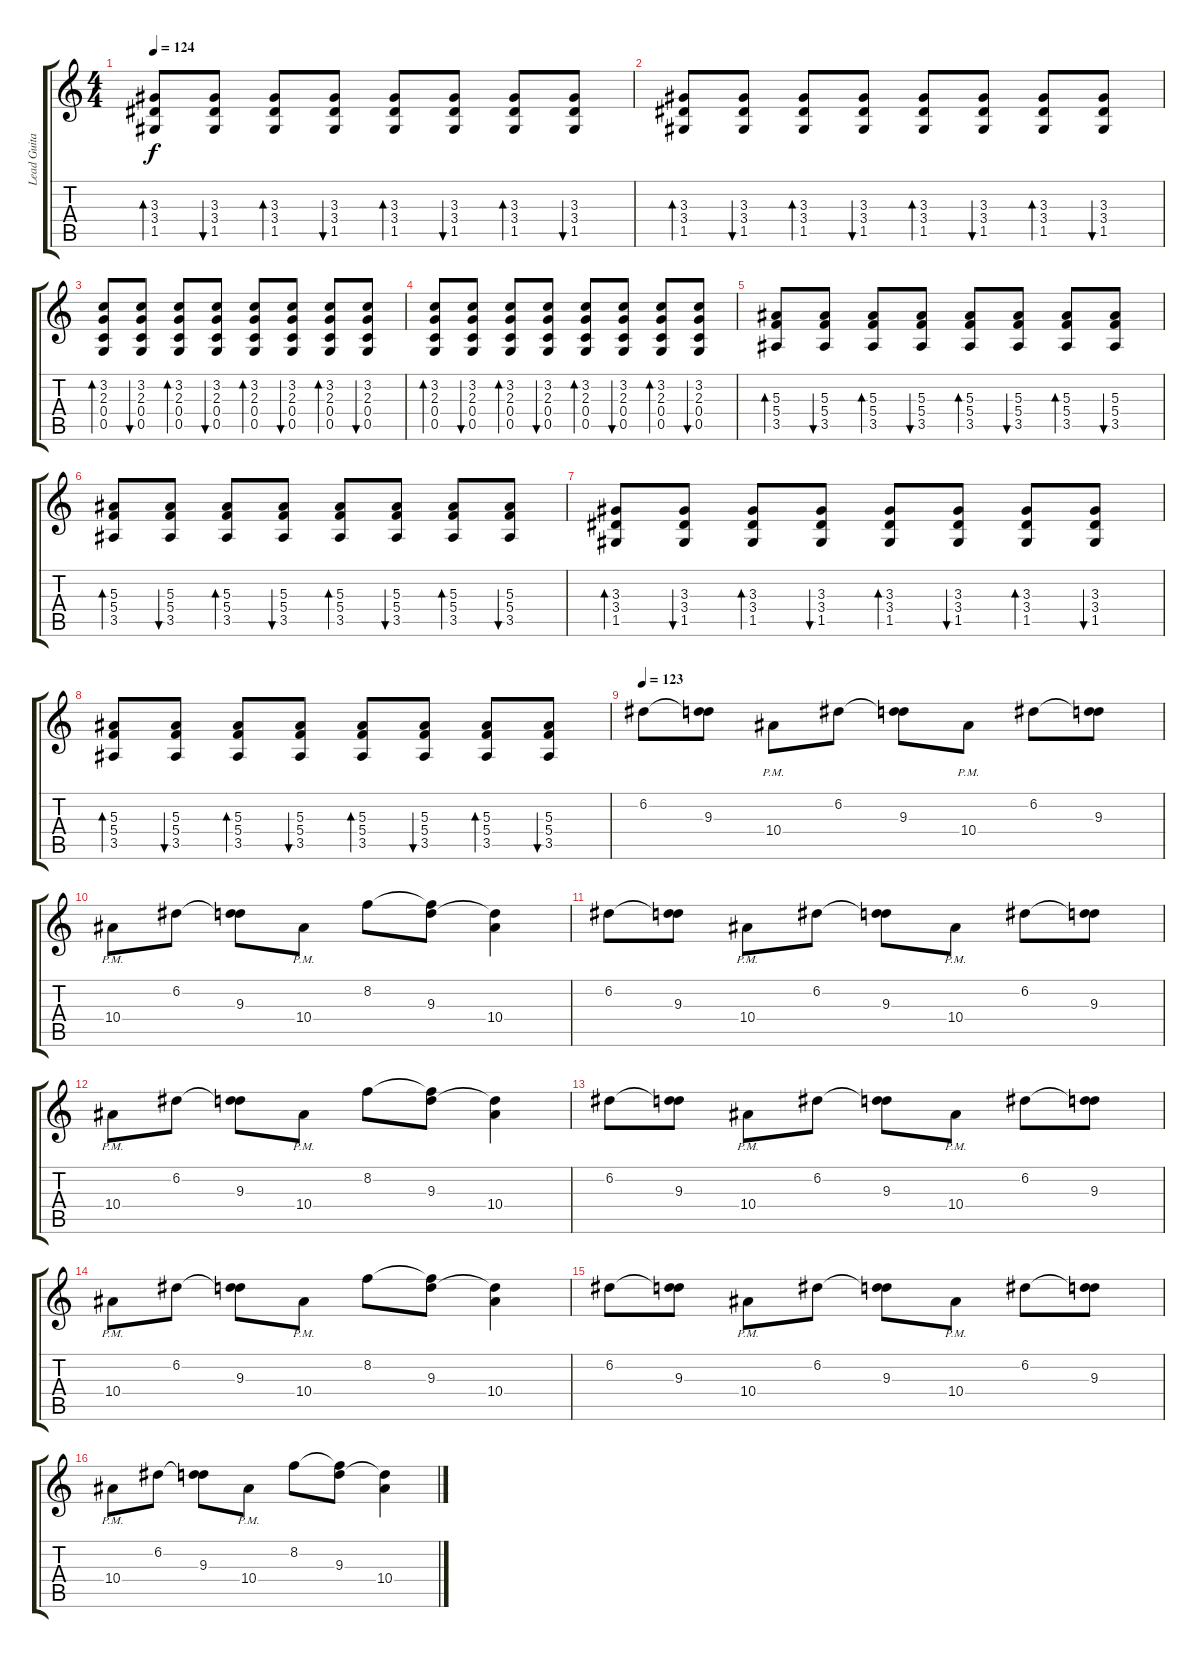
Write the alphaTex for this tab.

\track ("Lead Guitar" "Lead Guita") {instrument distortionguitar}
\staff {score tabs}
\tuning (D4 A3 F3 C3 G2 C2) {hide}
\ts (4 4)
\tempo 124
\clef g2
\ks c
(3.3 3.4 1.5).8{bd 240 dy f volume 6 instrument acousticguitarsteel} (3.3 3.4 1.5).8{bu 240} (3.3 3.4 1.5).8{bd 240} (3.3 3.4 1.5).8{bu 240} (3.3 3.4 1.5).8{bd 240} (3.3 3.4 1.5).8{bu 240} (3.3 3.4 1.5).8{bd 240} (3.3 3.4 1.5).8{bu 240} |
(3.3 3.4 1.5).8{bd 240} (3.3 3.4 1.5).8{bu 240} (3.3 3.4 1.5).8{bd 240} (3.3 3.4 1.5).8{bu 240} (3.3 3.4 1.5).8{bd 240} (3.3 3.4 1.5).8{bu 240} (3.3 3.4 1.5).8{bd 240} (3.3 3.4 1.5).8{bu 240} |
(3.2 2.3 0.4 0.5).8{bd 240} (3.2 2.3 0.4 0.5).8{bu 240} (3.2 2.3 0.4 0.5).8{bd 240} (3.2 2.3 0.4 0.5).8{bu 240} (3.2 2.3 0.4 0.5).8{bd 240} (3.2 2.3 0.4 0.5).8{bu 240} (3.2 2.3 0.4 0.5).8{bd 240} (3.2 2.3 0.4 0.5).8{bu 240} |
(3.2 2.3 0.4 0.5).8{bd 240} (3.2 2.3 0.4 0.5).8{bu 240} (3.2 2.3 0.4 0.5).8{bd 240} (3.2 2.3 0.4 0.5).8{bu 240} (3.2 2.3 0.4 0.5).8{bd 240} (3.2 2.3 0.4 0.5).8{bu 240} (3.2 2.3 0.4 0.5).8{bd 240} (3.2 2.3 0.4 0.5).8{bu 240} |
(5.3 5.4 3.5).8{bd 240} (5.3 5.4 3.5).8{bu 240} (5.3 5.4 3.5).8{bd 240} (5.3 5.4 3.5).8{bu 240} (5.3 5.4 3.5).8{bd 240} (5.3 5.4 3.5).8{bu 240} (5.3 5.4 3.5).8{bd 240} (5.3 5.4 3.5).8{bu 240} |
(5.3 5.4 3.5).8{bd 240} (5.3 5.4 3.5).8{bu 240} (5.3 5.4 3.5).8{bd 240} (5.3 5.4 3.5).8{bu 240} (5.3 5.4 3.5).8{bd 240} (5.3 5.4 3.5).8{bu 240} (5.3 5.4 3.5).8{bd 240} (5.3 5.4 3.5).8{bu 240} |
(3.3 3.4 1.5).8{bd 240} (3.3 3.4 1.5).8{bu 240} (3.3 3.4 1.5).8{bd 240} (3.3 3.4 1.5).8{bu 240} (3.3 3.4 1.5).8{bd 240} (3.3 3.4 1.5).8{bu 240} (3.3 3.4 1.5).8{bd 240} (3.3 3.4 1.5).8{bu 240} |
(5.3 5.4 3.5).8{bd 240} (5.3 5.4 3.5).8{bu 240} (5.3 5.4 3.5).8{bd 240} (5.3 5.4 3.5).8{bu 240} (5.3 5.4 3.5).8{bd 240} (5.3 5.4 3.5).8{bu 240} (5.3 5.4 3.5).8{bd 240} (5.3 5.4 3.5).8{bu 240} |
\tempo 123
6.2.8{volume 11 instrument distortionguitar} (6.2{t} 9.3).8 10.4{pm}.8 6.2.8 (6.2{t} 9.3).8 10.4{pm}.8 6.2.8 (6.2{t} 9.3).8 |
10.4{pm}.8 6.2.8 (6.2{t} 9.3).8 10.4{pm}.8 8.2.8 (8.2{t} 9.3).8 (9.3{t} 10.4).4 |
6.2.8 (6.2{t} 9.3).8 10.4{pm}.8 6.2.8 (6.2{t} 9.3).8 10.4{pm}.8 6.2.8 (6.2{t} 9.3).8 |
10.4{pm}.8 6.2.8 (6.2{t} 9.3).8 10.4{pm}.8 8.2.8 (8.2{t} 9.3).8 (9.3{t} 10.4).4 |
6.2.8 (6.2{t} 9.3).8 10.4{pm}.8 6.2.8 (6.2{t} 9.3).8 10.4{pm}.8 6.2.8 (6.2{t} 9.3).8 |
10.4{pm}.8 6.2.8 (6.2{t} 9.3).8 10.4{pm}.8 8.2.8 (8.2{t} 9.3).8 (9.3{t} 10.4).4 |
6.2.8 (6.2{t} 9.3).8 10.4{pm}.8 6.2.8 (6.2{t} 9.3).8 10.4{pm}.8 6.2.8 (6.2{t} 9.3).8 |
10.4{pm}.8 6.2.8 (6.2{t} 9.3).8 10.4{pm}.8 8.2.8 (8.2{t} 9.3).8 (9.3{t} 10.4).4
